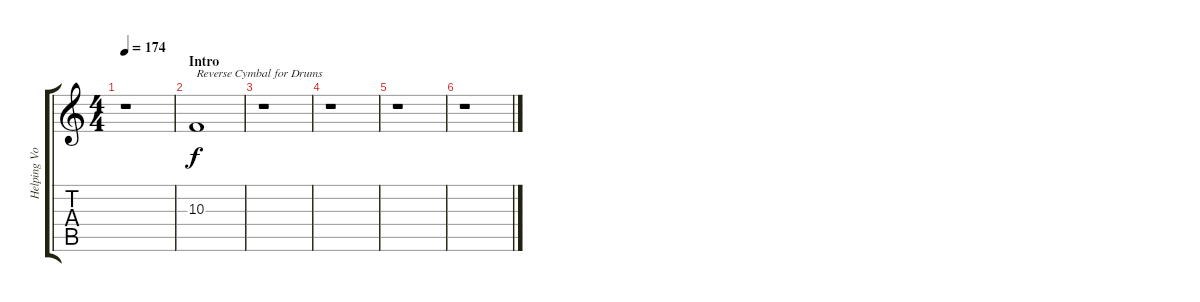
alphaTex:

\track ("Helping Vocals" "Helping Vo") {instrument pad2warm}
\staff {score tabs}
\tuning (E4 B3 G3 D3 A2 E2) {hide}
\ts (4 4)
\tempo 174
\clef g2
\ks c
r.1{dy f instrument pad2warm} |
\section ("" "Intro")
10.3.1{txt "Reverse Cymbal for Drums"} |
r.1 |
r.1 |
r.1 |
r.1
